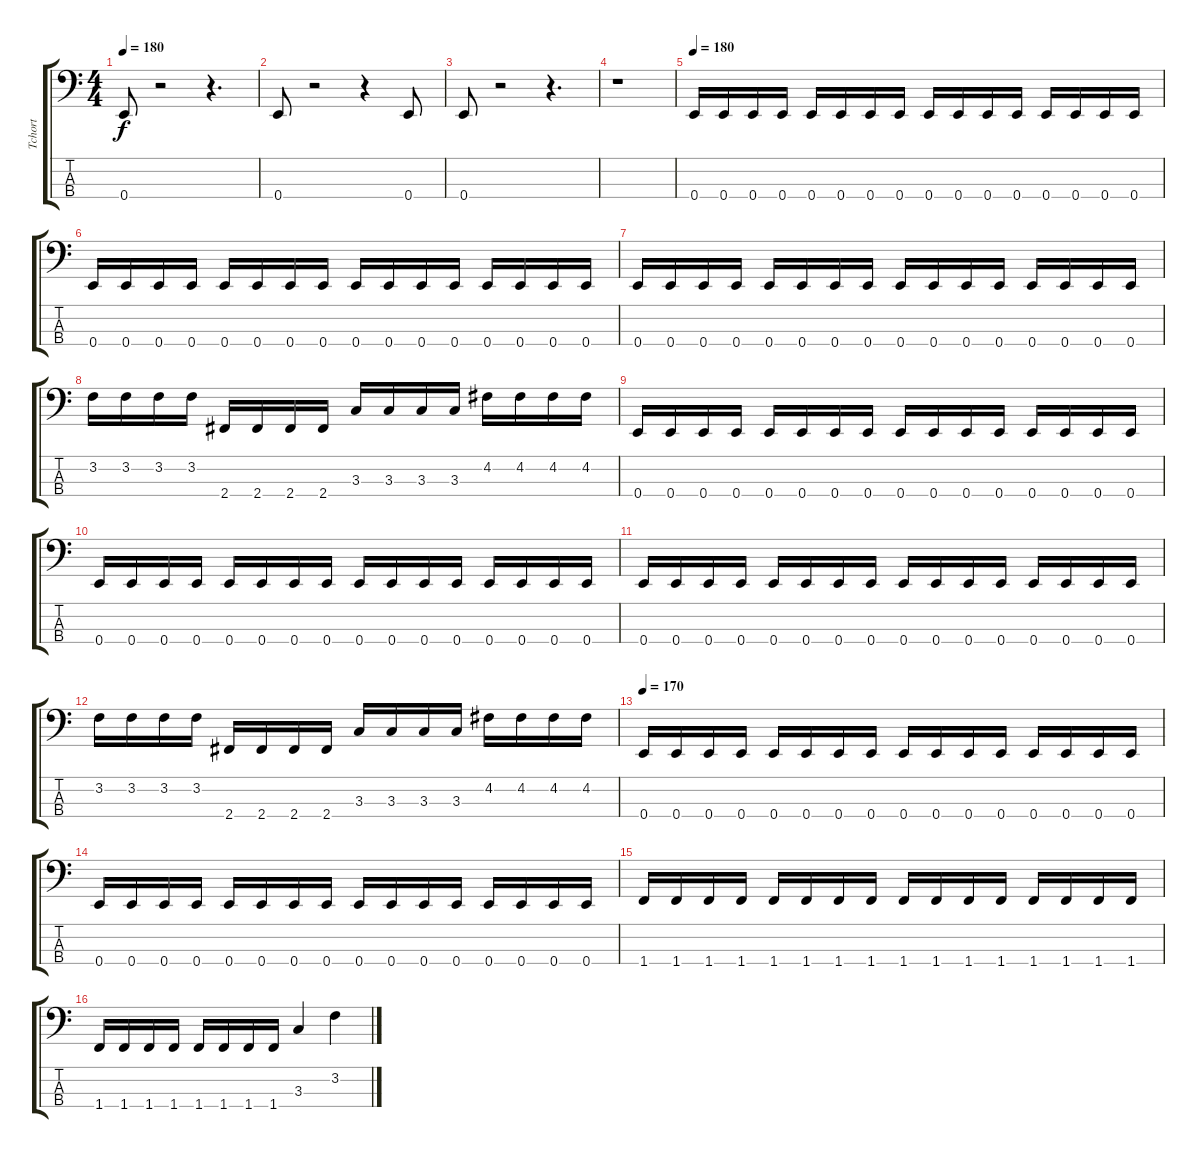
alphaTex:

\track ("Tchort" "Tchort") {instrument electricbasspick}
\staff {score tabs}
\tuning (G2 D2 A1 E1) {hide}
\ts (4 4)
\tempo 180
\clef f4
\ks c
0.4.8{dy f} r.2 r.4{d} |
0.4.8 r.2 r.4 0.4.8 |
0.4.8 r.2 r.4{d} |
r.1 |
\tempo 180
0.4.16 0.4.16 0.4.16 0.4.16 0.4.16 0.4.16 0.4.16 0.4.16 0.4.16 0.4.16 0.4.16 0.4.16 0.4.16 0.4.16 0.4.16 0.4.16 |
0.4.16 0.4.16 0.4.16 0.4.16 0.4.16 0.4.16 0.4.16 0.4.16 0.4.16 0.4.16 0.4.16 0.4.16 0.4.16 0.4.16 0.4.16 0.4.16 |
0.4.16 0.4.16 0.4.16 0.4.16 0.4.16 0.4.16 0.4.16 0.4.16 0.4.16 0.4.16 0.4.16 0.4.16 0.4.16 0.4.16 0.4.16 0.4.16 |
3.2.16 3.2.16 3.2.16 3.2.16 2.4.16 2.4.16 2.4.16 2.4.16 3.3.16 3.3.16 3.3.16 3.3.16 4.2.16 4.2.16 4.2.16 4.2.16 |
0.4.16 0.4.16 0.4.16 0.4.16 0.4.16 0.4.16 0.4.16 0.4.16 0.4.16 0.4.16 0.4.16 0.4.16 0.4.16 0.4.16 0.4.16 0.4.16 |
0.4.16 0.4.16 0.4.16 0.4.16 0.4.16 0.4.16 0.4.16 0.4.16 0.4.16 0.4.16 0.4.16 0.4.16 0.4.16 0.4.16 0.4.16 0.4.16 |
0.4.16 0.4.16 0.4.16 0.4.16 0.4.16 0.4.16 0.4.16 0.4.16 0.4.16 0.4.16 0.4.16 0.4.16 0.4.16 0.4.16 0.4.16 0.4.16 |
3.2.16 3.2.16 3.2.16 3.2.16 2.4.16 2.4.16 2.4.16 2.4.16 3.3.16 3.3.16 3.3.16 3.3.16 4.2.16 4.2.16 4.2.16 4.2.16 |
\tempo 170
0.4.16 0.4.16 0.4.16 0.4.16 0.4.16 0.4.16 0.4.16 0.4.16 0.4.16 0.4.16 0.4.16 0.4.16 0.4.16 0.4.16 0.4.16 0.4.16 |
0.4.16 0.4.16 0.4.16 0.4.16 0.4.16 0.4.16 0.4.16 0.4.16 0.4.16 0.4.16 0.4.16 0.4.16 0.4.16 0.4.16 0.4.16 0.4.16 |
1.4.16 1.4.16 1.4.16 1.4.16 1.4.16 1.4.16 1.4.16 1.4.16 1.4.16 1.4.16 1.4.16 1.4.16 1.4.16 1.4.16 1.4.16 1.4.16 |
1.4.16 1.4.16 1.4.16 1.4.16 1.4.16 1.4.16 1.4.16 1.4.16 3.3.4 3.2.4
